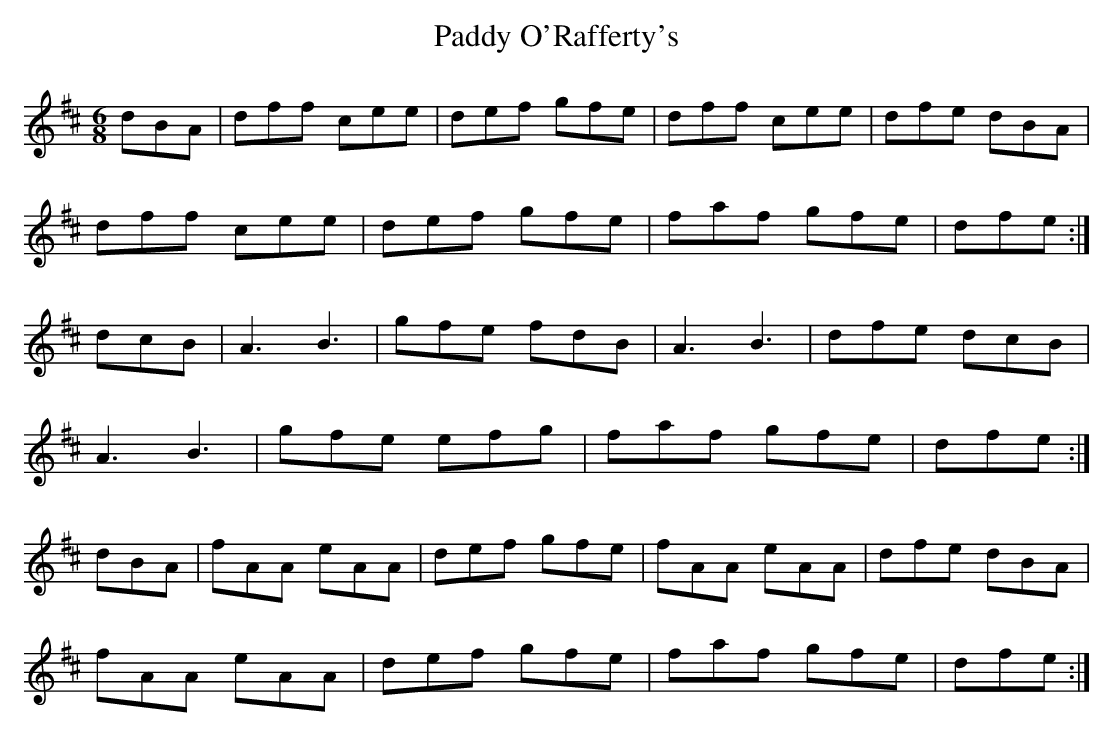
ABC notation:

X:1
T:O'Rafferty's, Paddy
M:6/8
L:1/8
K:D Major
dBA|dff cee|def gfe|dff cee|dfe dBA|!
dff cee|def gfe|faf gfe|dfe:|!
dcB|A3 B3|gfe fdB|A3 B3|dfe dcB|!
A3 B3|gfe efg|faf gfe|dfe:|!
dBA|fAA eAA|def gfe|fAA eAA|dfe dBA|!
fAA eAA|def gfe|faf gfe|dfe:|!
